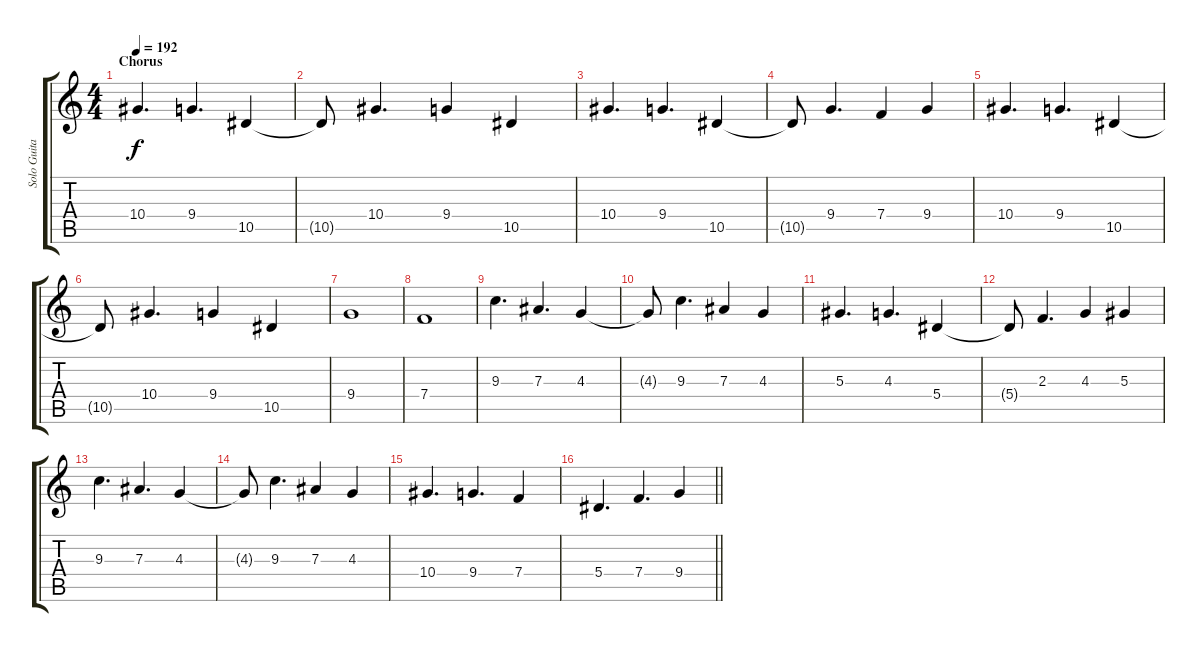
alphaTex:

\track ("Solo Guitar" "Solo Guita") {instrument distortionguitar}
\staff {score tabs}
\tuning (C4 G3 Eb3 Bb2 F2 C2) {hide}
\ts (4 4)
\section ("" "Chorus")
\tempo 192
\clef g2
\ks c
10.4.4{d dy f} 9.4.4{d} 10.5.4 |
10.5{t}.8 10.4.4{d} 9.4.4 10.5.4 |
10.4.4{d} 9.4.4{d} 10.5.4 |
10.5{t}.8 9.4.4{d} 7.4.4 9.4.4 |
10.4.4{d} 9.4.4{d} 10.5.4 |
10.5{t}.8 10.4.4{d} 9.4.4 10.5.4 |
9.4.1 |
7.4.1 |
9.3.4{d} 7.3.4{d} 4.3.4 |
4.3{t}.8 9.3.4{d} 7.3.4 4.3.4 |
5.3.4{d} 4.3.4{d} 5.4.4 |
5.4{t}.8 2.3.4{d} 4.3.4 5.3.4 |
9.3.4{d} 7.3.4{d} 4.3.4 |
4.3{t}.8 9.3.4{d} 7.3.4 4.3.4 |
10.4.4{d} 9.4.4{d} 7.4.4 |
\barLineRight lightlight
5.4.4{d} 7.4.4{d} 9.4.4
